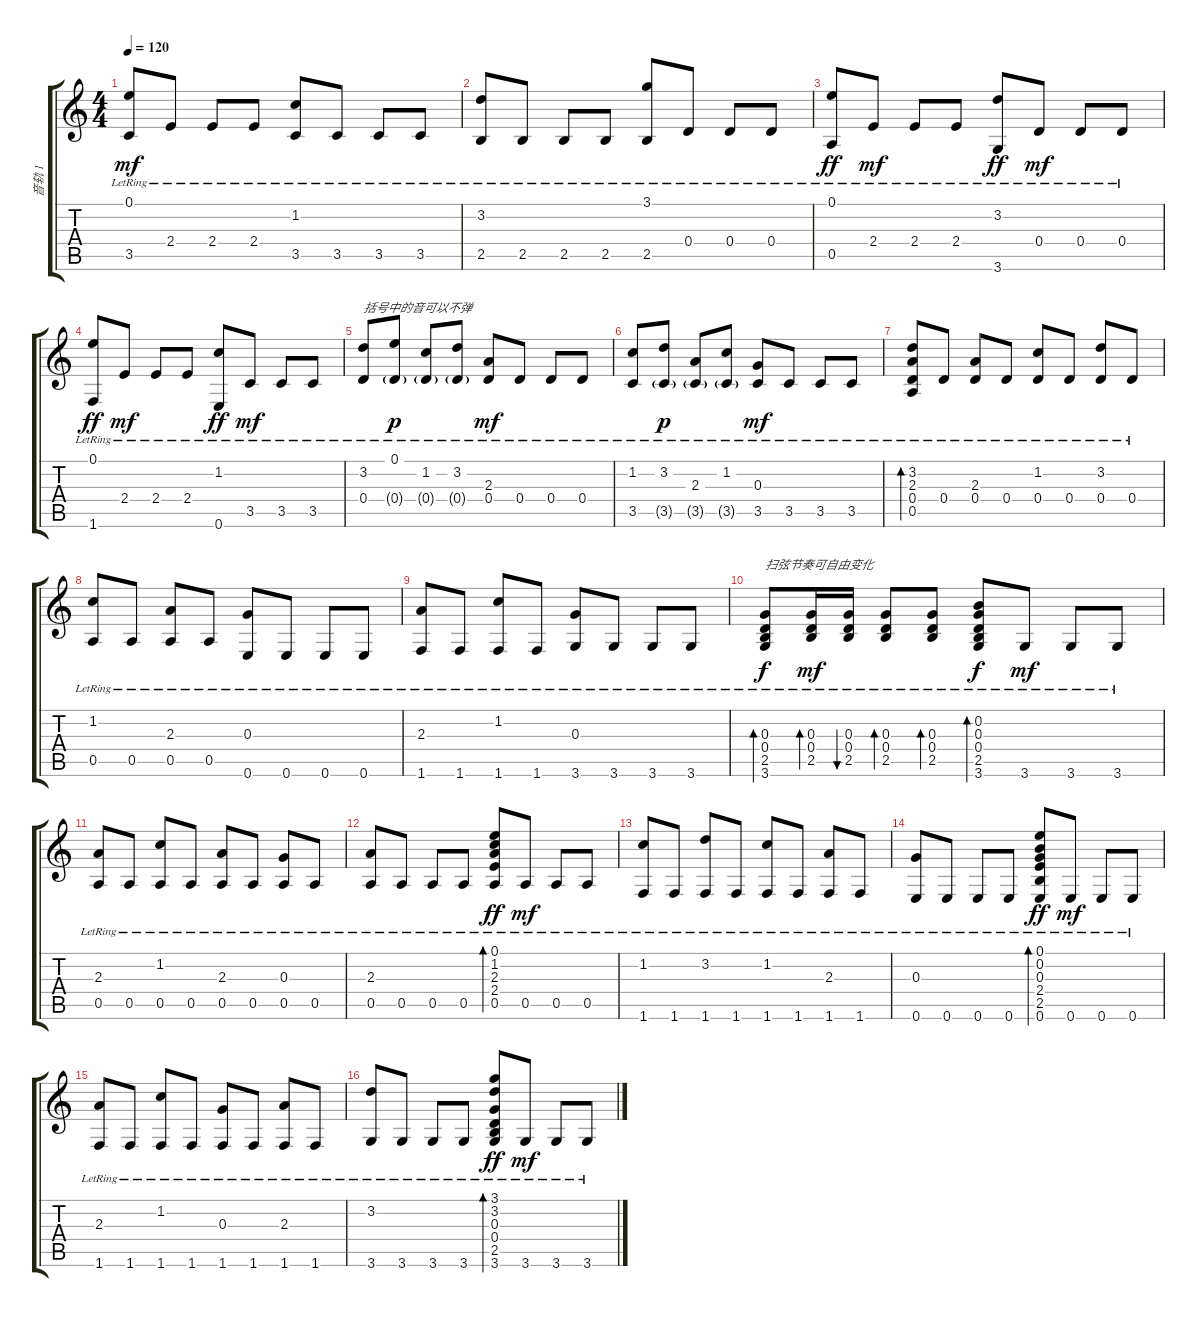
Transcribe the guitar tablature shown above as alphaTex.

\track ("音轨 1" "音轨 1") {instrument acousticguitarnylon}
\staff {score tabs}
\tuning (E4 B3 G3 D3 A2 E2) {hide}
\ts (4 4)
\tempo 120
\clef g2
\ks c
(0.1{lr} 3.5{lr}).8{dy mf} 2.4{lr}.8 2.4{lr}.8 2.4{lr}.8 (1.2{lr} 3.5{lr}).8 3.5{lr}.8 3.5{lr}.8 3.5{lr}.8 |
(3.2{lr} 2.5{lr}).8 2.5{lr}.8 2.5{lr}.8 2.5{lr}.8 (3.1{lr} 2.5{lr}).8 0.4{lr}.8 0.4{lr}.8 0.4{lr}.8 |
(0.1{lr} 0.5{lr}).8{dy ff} 2.4{lr}.8{dy mf} 2.4{lr}.8 2.4{lr}.8 (3.2{lr} 3.6{lr}).8{dy ff} 0.4{lr}.8{dy mf} 0.4{lr}.8 0.4{lr}.8 |
(0.1{lr} 1.6{lr}).8{dy ff} 2.4{lr}.8{dy mf} 2.4{lr}.8 2.4{lr}.8 (1.2{lr} 0.6{lr}).8{dy ff} 3.5{lr}.8{dy mf} 3.5{lr}.8 3.5{lr}.8 |
(3.2{lr} 0.4{lr}).8{txt "括号中的音可以不弹"} (0.1{lr} 0.4{g lr}).8{dy p} (1.2{lr} 0.4{g lr}).8 (3.2{lr} 0.4{g lr}).8 (2.3{lr} 0.4{lr}).8{dy mf} 0.4{lr}.8 0.4{lr}.8 0.4{lr}.8 |
(1.2{lr} 3.5{lr}).8 (3.2{lr} 3.5{g lr}).8{dy p} (2.3{lr} 3.5{g lr}).8 (1.2{lr} 3.5{g lr}).8 (0.3{lr} 3.5{lr}).8{dy mf} 3.5{lr}.8 3.5{lr}.8 3.5{lr}.8 |
(3.2{lr} 2.3{lr} 0.4{lr} 0.5{lr}).8{bd 60} 0.4{lr}.8 (2.3{lr} 0.4{lr}).8 0.4{lr}.8 (1.2{lr} 0.4{lr}).8 0.4{lr}.8 (3.2{lr} 0.4{lr}).8 0.4{lr}.8 |
(1.2{lr} 0.5{lr}).8 0.5{lr}.8 (2.3{lr} 0.5{lr}).8 0.5{lr}.8 (0.3{lr} 0.6{lr}).8 0.6{lr}.8 0.6{lr}.8 0.6{lr}.8 |
(2.3{lr} 1.6{lr}).8 1.6{lr}.8 (1.2{lr} 1.6{lr}).8 1.6{lr}.8 (0.3{lr} 3.6{lr}).8 3.6{lr}.8 3.6{lr}.8 3.6{lr}.8 |
(0.3{lr} 0.4{lr} 2.5{lr} 3.6{lr}).8{bd 60 txt "扫弦节奏可自由变化" dy f} (0.3{lr} 0.4{lr} 2.5{lr}).16{bd 60 dy mf} (0.3{lr} 0.4{lr} 2.5{lr}).16{bu 60} (0.3{lr} 0.4{lr} 2.5{lr}).8{bd 60} (0.3{lr} 0.4{lr} 2.5{lr}).8{bd 60} (0.2{lr} 0.3{lr} 0.4{lr} 2.5{lr} 3.6{lr}).8{bd 60 dy f} 3.6{lr}.8{dy mf} 3.6{lr}.8 3.6{lr}.8 |
(2.3{lr} 0.5{lr}).8 0.5{lr}.8 (1.2{lr} 0.5{lr}).8 0.5{lr}.8 (2.3{lr} 0.5{lr}).8 0.5{lr}.8 (0.3{lr} 0.5{lr}).8 0.5{lr}.8 |
(2.3{lr} 0.5{lr}).8 0.5{lr}.8 0.5{lr}.8 0.5{lr}.8 (0.1{lr} 1.2{lr} 2.3{lr} 2.4{lr} 0.5{lr}).8{bd 120 dy ff} 0.5{lr}.8{dy mf} 0.5{lr}.8 0.5{lr}.8 |
(1.2{lr} 1.6{lr}).8 1.6{lr}.8 (3.2{lr} 1.6{lr}).8 1.6{lr}.8 (1.2{lr} 1.6{lr}).8 1.6{lr}.8 (2.3{lr} 1.6{lr}).8 1.6{lr}.8 |
(0.3{lr} 0.6{lr}).8 0.6{lr}.8 0.6{lr}.8 0.6{lr}.8 (0.1{lr} 0.2{lr} 0.3{lr} 2.4{lr} 2.5{lr} 0.6{lr}).8{bd 120 dy ff} 0.6{lr}.8{dy mf} 0.6{lr}.8 0.6{lr}.8 |
(2.3{lr} 1.6{lr}).8 1.6{lr}.8 (1.2{lr} 1.6{lr}).8 1.6{lr}.8 (0.3{lr} 1.6{lr}).8 1.6{lr}.8 (2.3{lr} 1.6{lr}).8 1.6{lr}.8 |
(3.2{lr} 3.6{lr}).8 3.6{lr}.8 3.6{lr}.8 3.6{lr}.8 (3.1{lr} 3.2{lr} 0.3{lr} 0.4{lr} 2.5{lr} 3.6{lr}).8{bd 120 dy ff} 3.6{lr}.8{dy mf} 3.6{lr}.8 3.6{lr}.8
